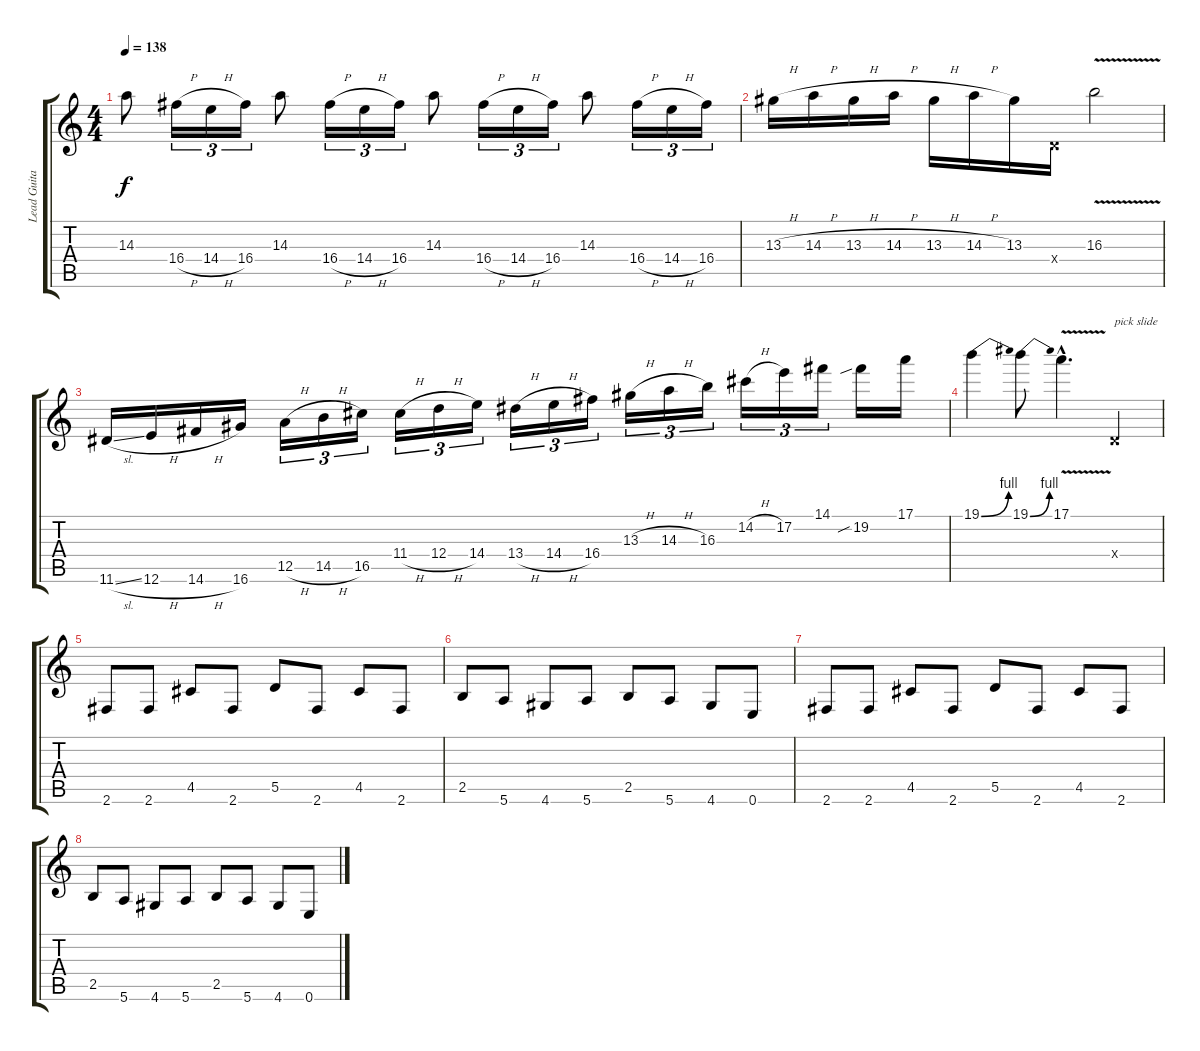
\track ("Lead Guitar" "Lead Guita") {instrument distortionguitar}
\staff {score tabs}
\tuning (E4 B3 G3 D3 A2 E2) {hide}
\ts (4 4)
\tempo 138
\clef g2
\ks c
14.3.8{dy f} 16.4{h}.16{tu (3 2)} 14.4{h}.16{tu (3 2)} 16.4.16{tu (3 2)} 14.3.8 16.4{h}.16{tu (3 2)} 14.4{h}.16{tu (3 2)} 16.4.16{tu (3 2)} 14.3.8 16.4{h}.16{tu (3 2)} 14.4{h}.16{tu (3 2)} 16.4.16{tu (3 2)} 14.3.8 16.4{h}.16{tu (3 2)} 14.4{h}.16{tu (3 2)} 16.4.16{tu (3 2)} |
13.3{h}.16 14.3{h}.16 13.3{h}.16 14.3{h}.16 13.3{h}.16 14.3{h}.16 13.3.16 0.4{x}.16 16.3{v}.2 |
11.6{sl}.16 12.6{h}.16 14.6{h}.16 16.6.16 12.5{h}.16{tu (3 2)} 14.5{h}.16{tu (3 2)} 16.5.16{tu (3 2)} 11.4{h}.16{tu (3 2)} 12.4{h}.16{tu (3 2)} 14.4.16{tu (3 2)} 13.4{h}.16{tu (3 2)} 14.4{h}.16{tu (3 2)} 16.4.16{tu (3 2)} 13.3{h}.16{tu (3 2)} 14.3{h}.16{tu (3 2)} 16.3.16{tu (3 2)} 14.2{h}.16{tu (3 2)} 17.2.16{tu (3 2)} 14.1.16{tu (3 2)} 19.2{sib}.16 17.1.16 |
19.1{be (bend 0 0 60 4)}.4 19.1{be (bend 0 0 60 4)}.8 17.1{v hac}.4{d} 0.4{x}.4{txt "pick slide"} |
2.6.8 2.6.8 4.5.8 2.6.8 5.5.8 2.6.8 4.5.8 2.6.8 |
2.5.8 5.6.8 4.6.8 5.6.8 2.5.8 5.6.8 4.6.8 0.6.8 |
2.6.8 2.6.8 4.5.8 2.6.8 5.5.8 2.6.8 4.5.8 2.6.8 |
2.5.8 5.6.8 4.6.8 5.6.8 2.5.8 5.6.8 4.6.8 0.6.8
